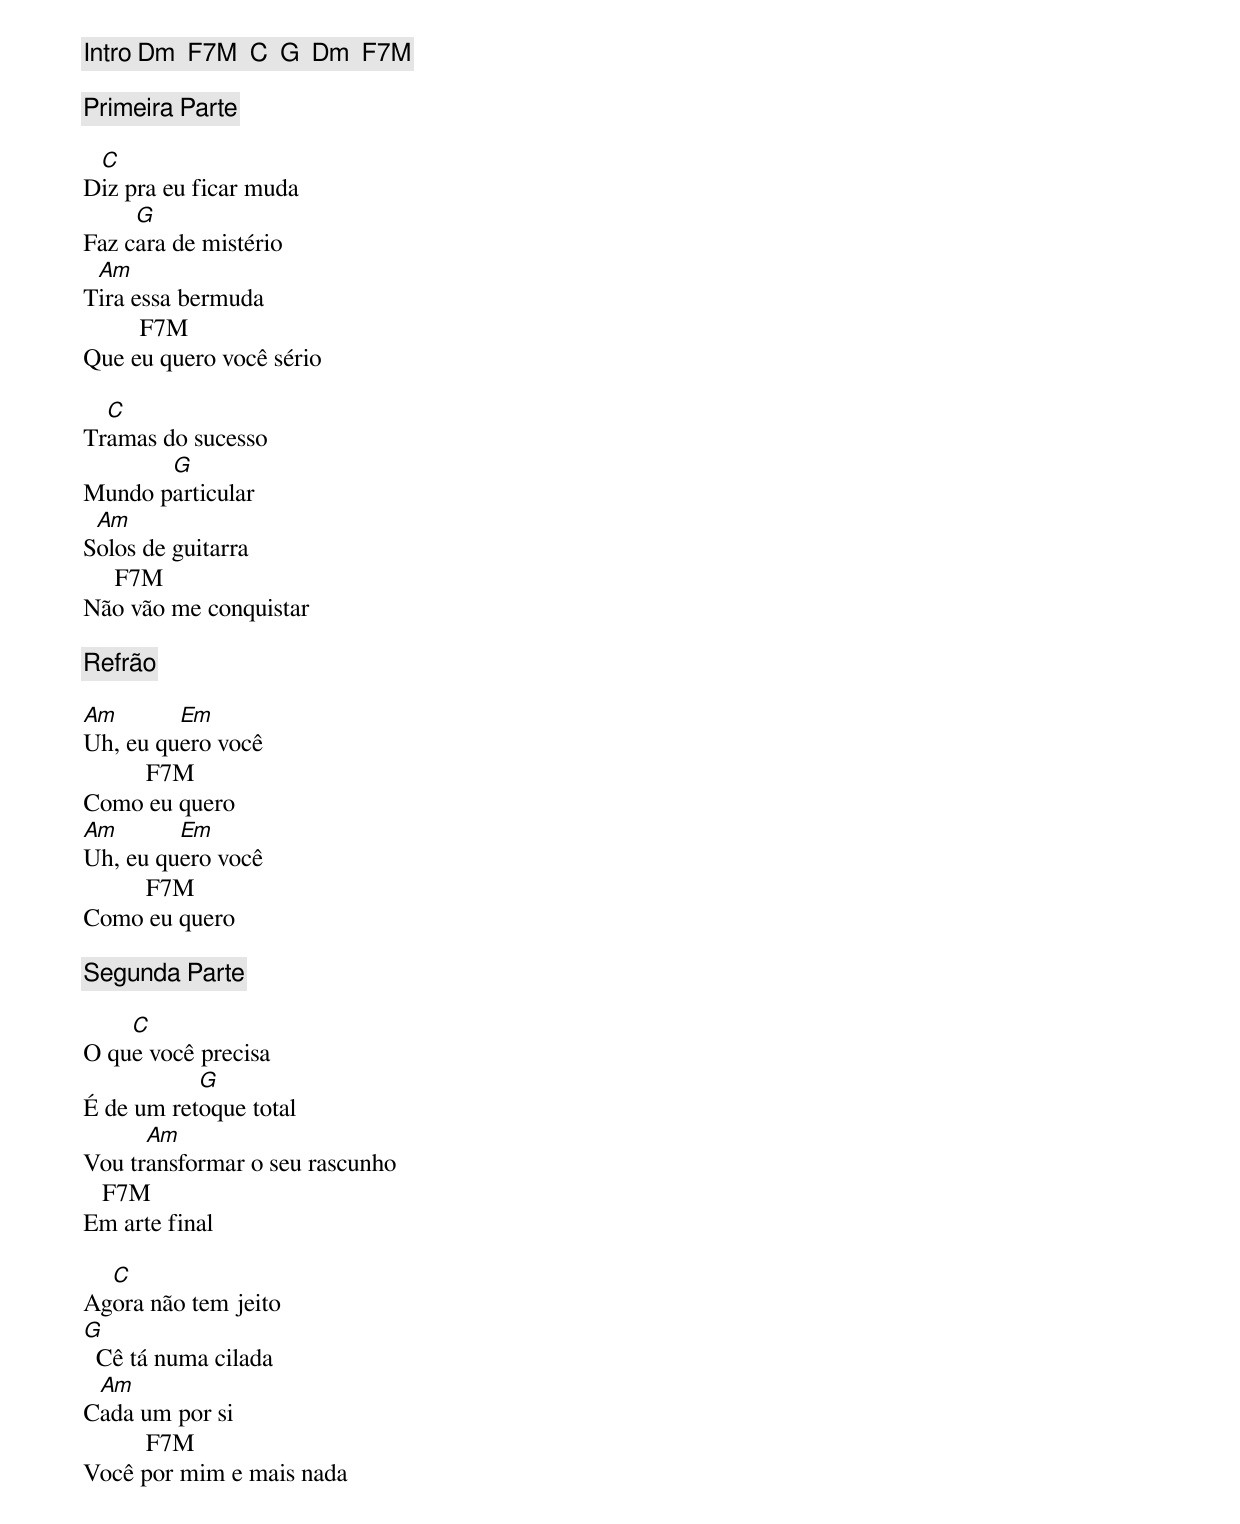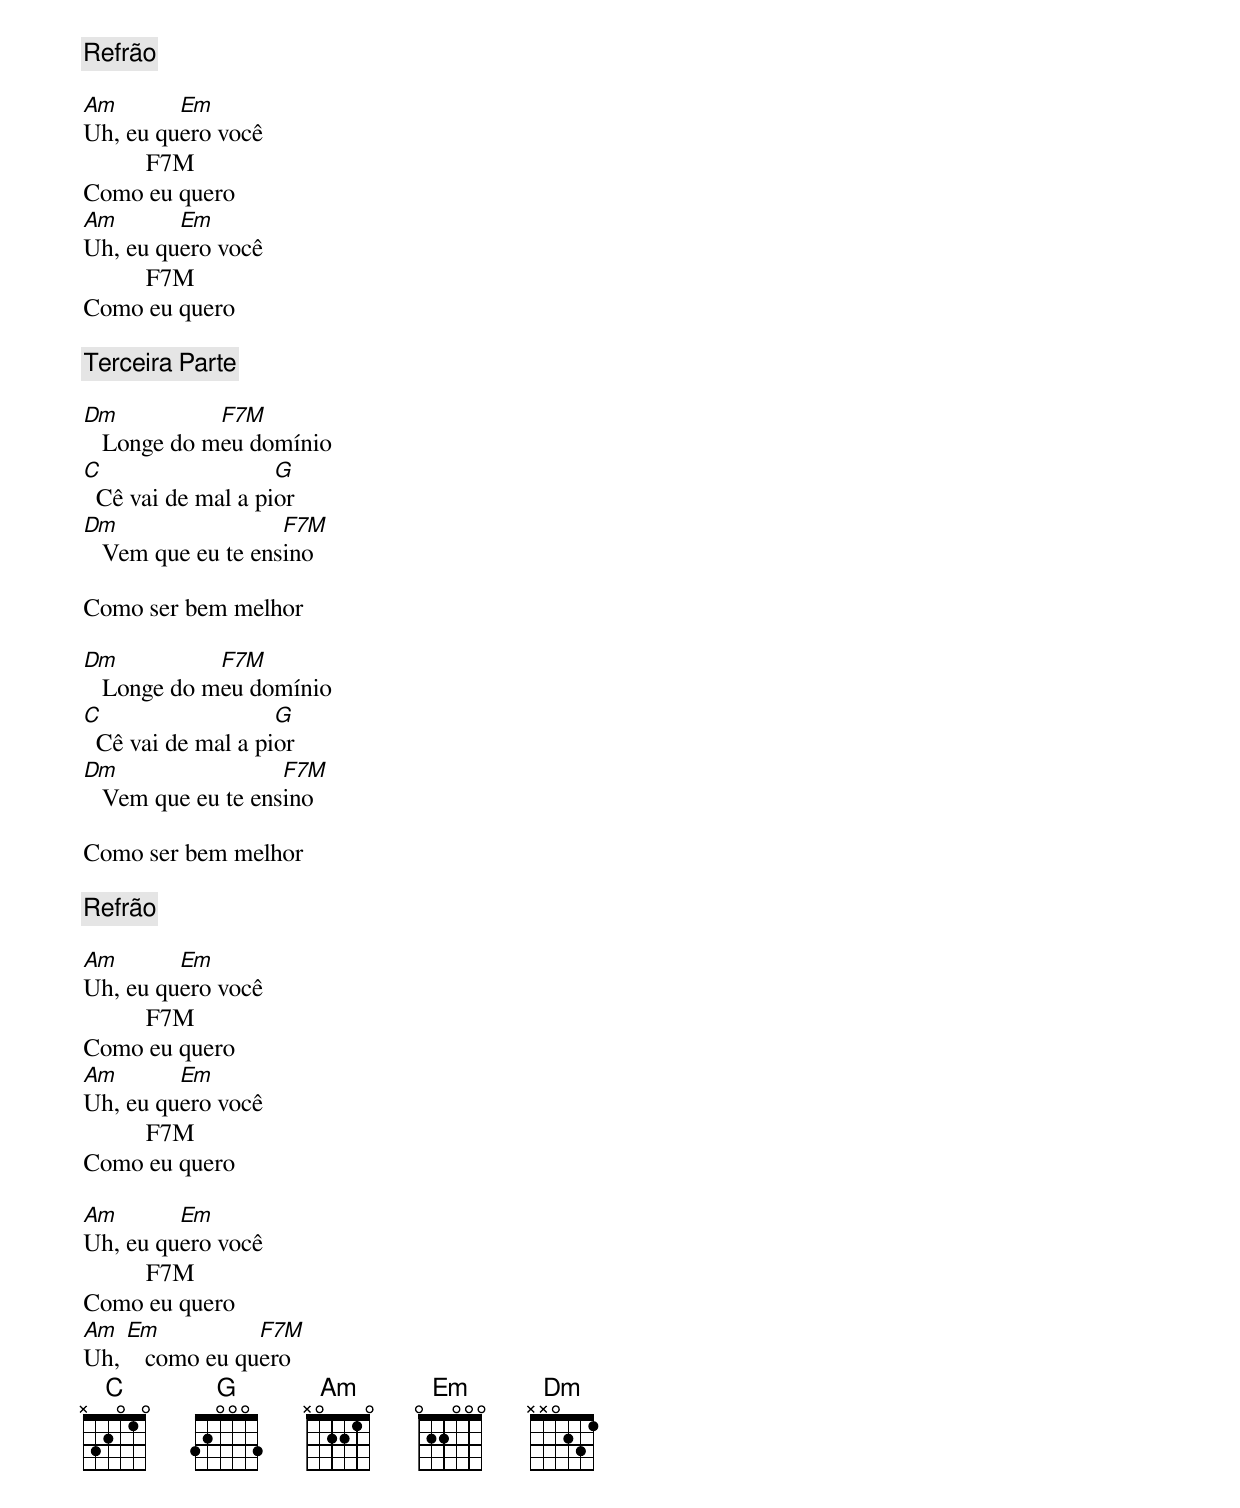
[Intro] Dm  F7M  C  G  Dm  F7M

[Primeira Parte]

 C
Diz pra eu ficar muda
     G
Faz cara de mistério
 Am
Tira essa bermuda
         F7M
Que eu quero você sério

  C
Tramas do sucesso
       G
Mundo particular
 Am
Solos de guitarra
     F7M
Não vão me conquistar

[Refrão]

Am       Em
Uh, eu quero você
          F7M
Como eu quero
Am       Em
Uh, eu quero você
          F7M
Como eu quero

[Segunda Parte]

    C
O que você precisa
           G
É de um retoque total
      Am
Vou transformar o seu rascunho
   F7M
Em arte final

  C
Agora não tem jeito
G
  Cê tá numa cilada
 Am
Cada um por si
          F7M
Você por mim e mais nada

[Refrão]

Am       Em
Uh, eu quero você
          F7M
Como eu quero
Am       Em
Uh, eu quero você
          F7M
Como eu quero

[Terceira Parte]

Dm           F7M
   Longe do meu domínio
C                   G
  Cê vai de mal a pior
Dm                  F7M
   Vem que eu te ensino

Como ser bem melhor

Dm           F7M
   Longe do meu domínio
C                   G
  Cê vai de mal a pior
Dm                  F7M
   Vem que eu te ensino

Como ser bem melhor

[Refrão]

Am       Em
Uh, eu quero você
          F7M
Como eu quero
Am       Em
Uh, eu quero você
          F7M
Como eu quero

Am       Em
Uh, eu quero você
          F7M
Como eu quero
Am  Em           F7M
Uh,    como eu quero
